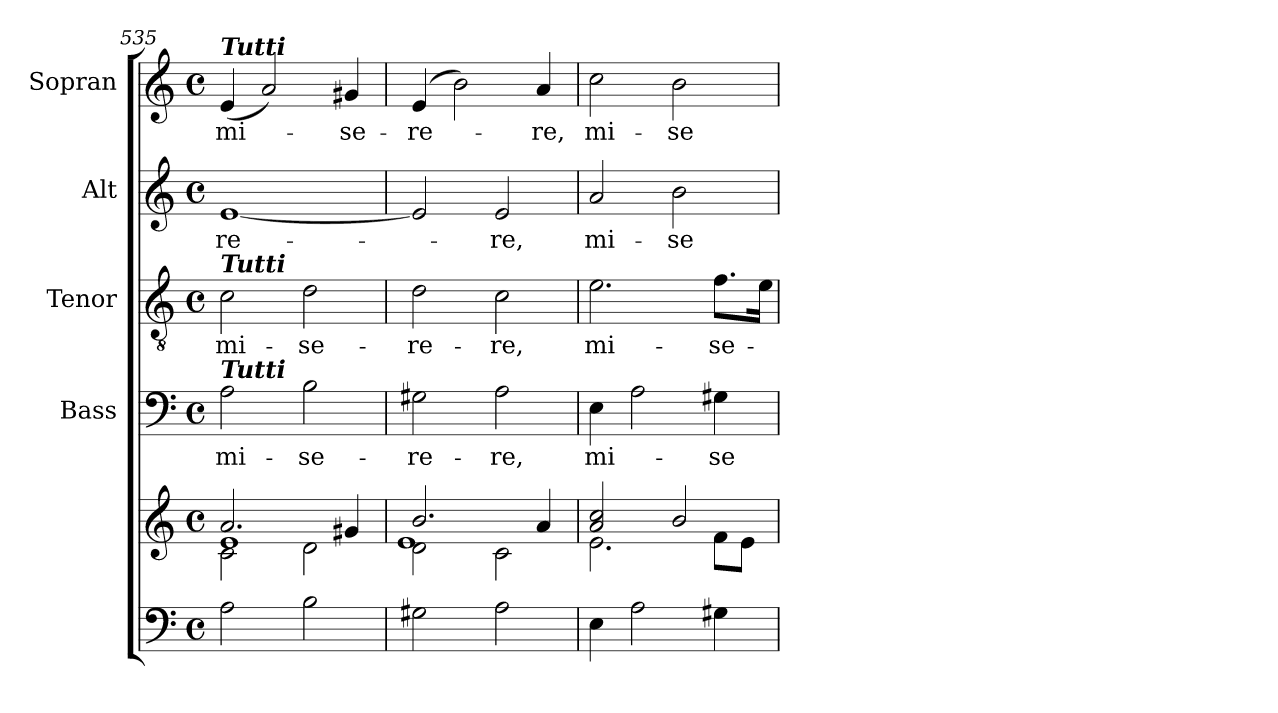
**kern	**kern	**kern	**text	**kern	**text	**kern	**text	**kern	**text
*part5	*part5	*part4	*part4	*part3	*part3	*part2	*part2	*part1	*part1
*staff6	*staff5	*staff4	*staff4	*staff3	*staff3	*staff2	*staff2	*staff1	*staff1
*	*	*I"Bass	*	*I"Tenor	*	*I"Alt	*	*I"Sopran	*
*	*	*I'B.	*	*I'T.	*	*I'A.	*	*I'S.	*
*clefF4	*clefG2	*clefF4	*	*clefGv2	*	*clefG2	*	*clefG2	*
*k[]	*k[]	*k[]	*	*k[]	*	*k[]	*	*k[]	*
*C:	*C:	*C:	*	*C:	*	*C:	*	*C:	*
*M4/4	*M4/4	*M4/4	*	*M4/4	*	*M4/4	*	*M4/4	*
*met(c)	*met(c)	*met(c)	*	*met(c)	*	*met(c)	*	*met(c)	*
=535	=535	=535	=535	=535	=535	=535	=535	=535	=535
*	*^	*	*	*	*	*	*	*	*
*	*	*^	*	*	*	*	*	*	*	*
!	!	!	!	!	!	!	!	!	!	!LO:TX:a:Bi:t=Tutti	!
!	!	!	!	!	!	!LO:TX:a:Bi:t=Tutti	!	!	!	!	!
!	!	!	!	!LO:TX:a:Bi:t=Tutti	!	!	!	!	!	!	!
!	!	!	!	!	!LO:LY:b	!	!LO:LY:b	!	!LO:LY:b	!	!LO:LY:b
2A\	2.a/	2c\	1e	2A\	mi-	2c\	mi-	[1e	-re-	(<4e/	mi-
.	.	.	.	.	.	.	.	.	.	2a/)	.
!	!	!	!	!	!LO:LY:b	!	!LO:LY:b	!	!	!	!
2B\	.	2d\	.	2B\	-se-	2d\	-se-	.	.	.	.
!	!	!	!	!	!	!	!	!	!	!	!LO:LY:b
.	4g#X/	.	.	.	.	.	.	.	.	4g#X/	-se-
=536	=536	=536	=536	=536	=536	=536	=536	=536	=536	=536	=536
!	!	!	!	!	!LO:LY:b	!	!LO:LY:b	!	!	!	!LO:LY:b
2G#X\	2.b/	2d\	1e	2G#X\	-re-	2d\	-re-	2e/]	.	(4e/	-re-
.	.	.	.	.	.	.	.	.	.	2b\)	.
!	!	!	!	!	!LO:LY:b	!	!LO:LY:b	!	!LO:LY:b	!	!
2A\	.	2c\	.	2A\	-re,	2c\	-re,	2e/	-re,	.	.
!	!	!	!	!	!	!	!	!	!	!	!LO:LY:b
.	4a/	.	.	.	.	.	.	.	.	4a/	-re,
*	*	*v	*v	*	*	*	*	*	*	*	*
=537	=537	=537	=537	=537	=537	=537	=537	=537	=537	=537
!	!	!	!	!LO:LY:b	!	!LO:LY:b	!	!LO:LY:b	!	!LO:LY:b
4E\	2a/ 2cc/	2.e\	4E\	mi-	2.e\	mi-	2a/	mi-	2cc\	mi-
2A\	.	.	2A\	.	.	.	.	.	.	.
!	!	!	!	!	!	!	!	!LO:LY:b	!	!LO:LY:b
.	2b/	.	.	.	.	.	2b\	-se-	2b\	-se-
!	!	!	!	!LO:LY:b	!	!LO:LY:b	!	!	!	!
4G#X\	.	8f\L	4G#X\	-se-	8.f\L	-se-	.	.	.	.
.	.	8e\J	.	.	.	.	.	.	.	.
.	.	.	.	.	16e\Jk	.	.	.	.	.
*	*v	*v	*	*	*	*	*	*	*	*
=	=	=	=	=	=	=	=	=	=
*-	*-	*-	*-	*-	*-	*-	*-	*-	*-
